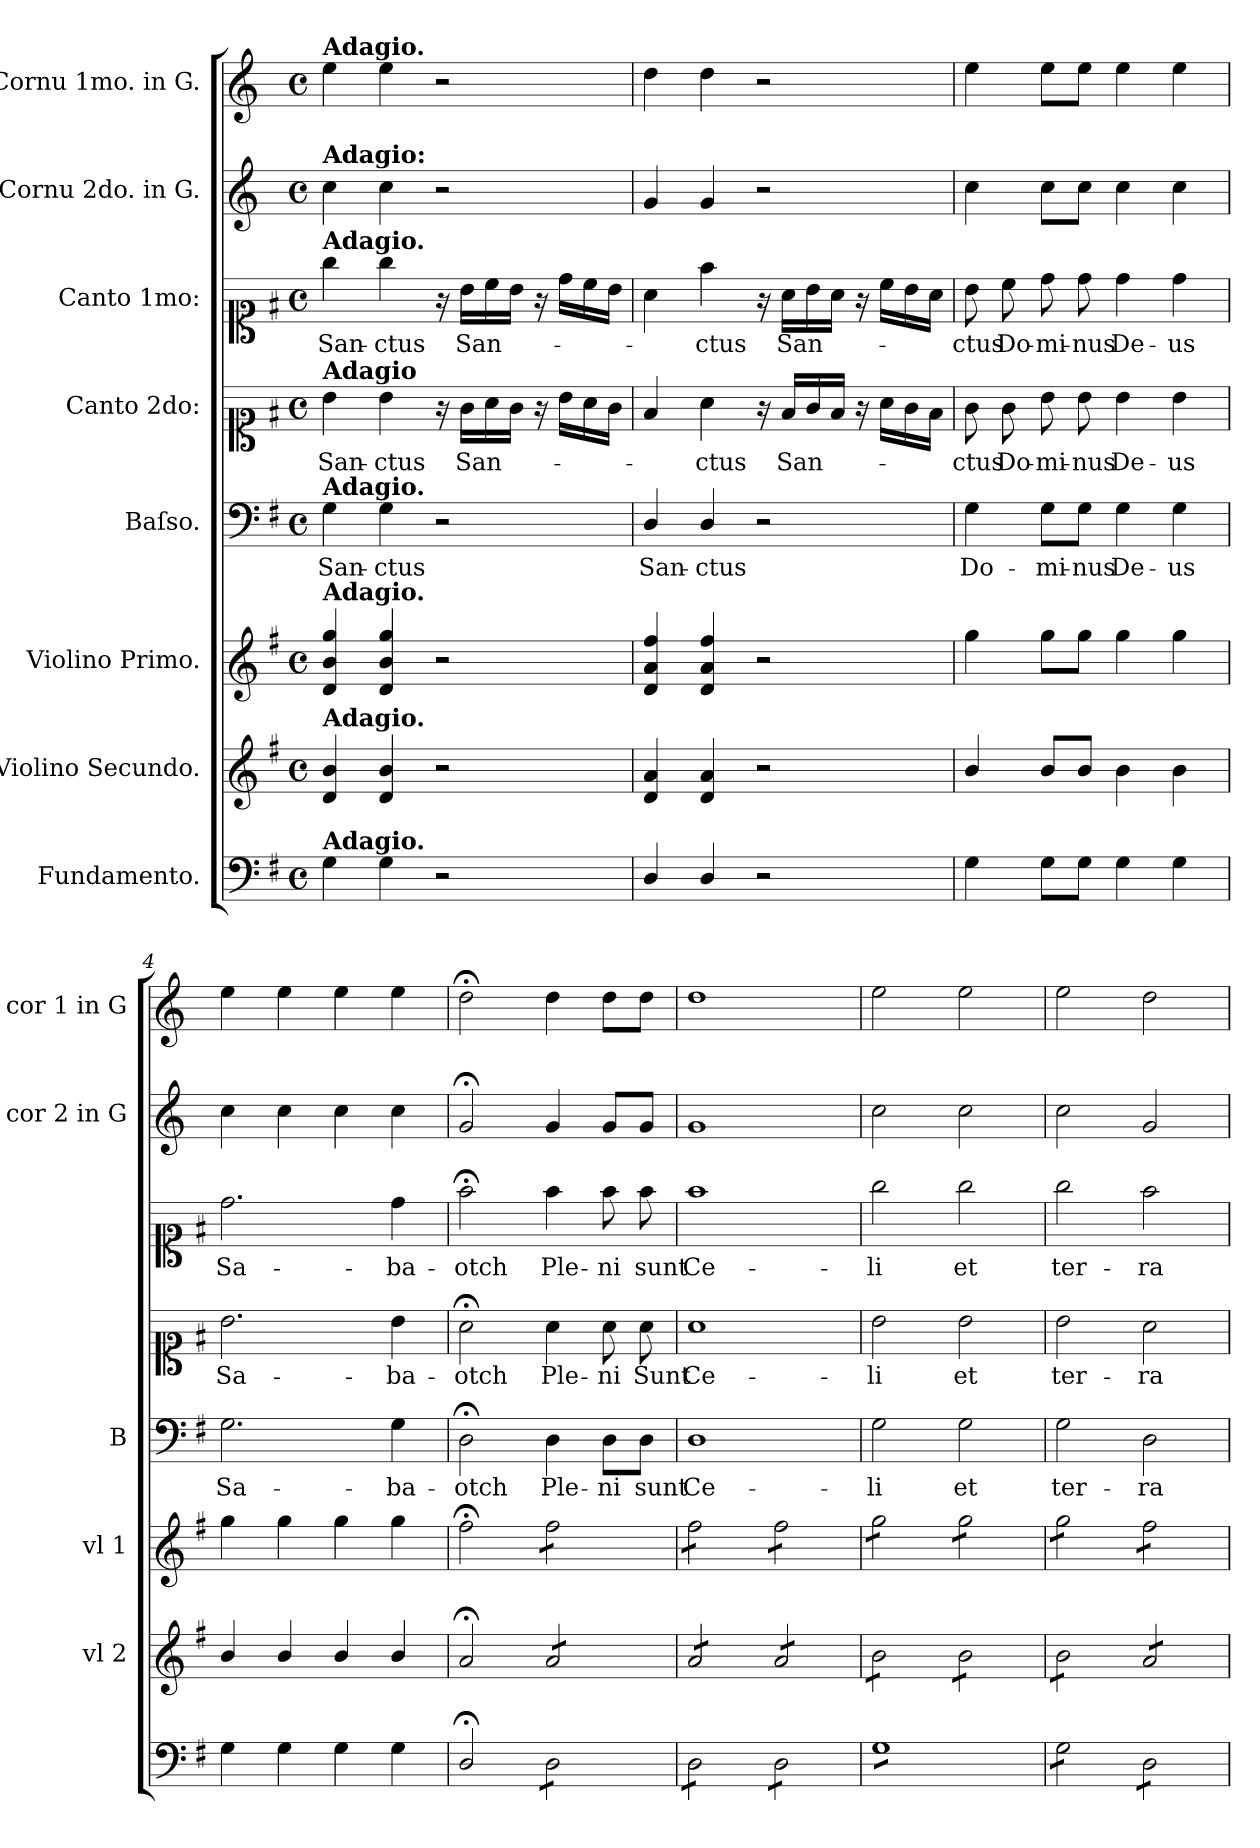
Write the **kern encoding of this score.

**kern	**kern	**kern	**kern	**text	**kern	**text	**kern	**text	**kern	**kern
*part8	*part7	*part6	*part5	*part5	*part4	*part4	*part3	*part3	*part2	*part1
*staff8	*staff7	*staff6	*staff5	*staff5	*staff4	*staff4	*staff3	*staff3	*staff2	*staff1
*I"Fundamento.	*I"Violino Secundo.	*I"Violino Primo.	*I"Baſso.	*	*I"Canto 2do:	*	*I"Canto 1mo:	*	*I"Cornu 2do. in G.	*I"Cornu 1mo. in G.
*	*I'vl 2	*I'vl 1	*I'B	*	*	*	*	*	*I'cor 2 in G	*I'cor 1 in G
*clefF4	*clefG2	*clefG2	*clefF4	*	*clefC1	*	*clefC1	*	*clefG2	*clefG2
*	*	*	*	*	*	*	*	*	*ITrd3c5	*ITrd3c5
*k[f#]	*k[f#]	*k[f#]	*k[f#]	*	*k[f#]	*	*k[f#]	*	*k[f#]	*k[f#]
*G:	*G:	*G:	*G:	*	*G:	*	*G:	*	*G:	*G:
*M4/4	*M4/4	*M4/4	*M4/4	*	*M4/4	*	*M4/4	*	*M4/4	*M4/4
*met(c)	*met(c)	*met(c)	*met(c)	*	*met(c)	*	*met(c)	*	*met(c)	*met(c)
=1	=1	=1	=1	=1	=1	=1	=1	=1	=1	=1
!	!	!	!	!	!	!	!	!	!	!LO:TX:a:B:t=Adagio.
!	!	!	!	!	!	!	!	!	!LO:TX:a:B:t=Adagio&colon;	!
!	!	!	!	!	!	!	!LO:TX:a:B:t=Adagio.	!	!	!
!	!	!	!	!	!LO:TX:a:B:t=Adagio	!	!	!	!	!
!	!	!	!LO:TX:a:B:t=Adagio.	!	!	!	!	!	!	!
!	!	!LO:TX:a:B:t=Adagio.	!	!	!	!	!	!	!	!
!	!LO:TX:a:B:t=Adagio.	!	!	!	!	!	!	!	!	!
!LO:TX:a:B:t=Adagio.	!	!	!	!	!	!	!	!	!	!
4G\	4d/ 4b/	4d/ 4b/ 4gg/	4G\	San-	4b\	San-	4gg\	San-	4g\	4b\
4G\	4d/ 4b/	4d/ 4b/ 4gg/	4G\	-ctus	4b\	-ctus	4gg\	-ctus	4g\	4b\
2r	2r	2r	2r	.	16r	.	16r	.	2r	2r
.	.	.	.	.	16g\LL	San-	16b\LL	San-	.	.
.	.	.	.	.	16a\	.	16cc\	.	.	.
.	.	.	.	.	16g\JJ	.	16b\JJ	.	.	.
.	.	.	.	.	16r	.	16r	.	.	.
.	.	.	.	.	16b\LL	.	16dd\LL	.	.	.
.	.	.	.	.	16a\	.	16cc\	.	.	.
.	.	.	.	.	16g\JJ	.	16b\JJ	.	.	.
=2	=2	=2	=2	=2	=2	=2	=2	=2	=2	=2
!	!	!	!	!LO:LY:i	!	!	!	!	!	!
4D/	4d/ 4a/	4d/ 4a/ 4ff#/	4D/	San-	4f#/	.	4a\	.	4d/	4a\
!	!	!	!	!LO:LY:i	!	!	!	!	!	!
4D/	4d/ 4a/	4d/ 4a/ 4ff#/	4D/	-ctus	4a\	-ctus	4ff#\	-ctus	4d/	4a\
2r	2r	2r	2r	.	16r	.	16r	.	2r	2r
.	.	.	.	.	16f#/LL	San-	16a\LL	San-	.	.
.	.	.	.	.	16g/	.	16b\	.	.	.
.	.	.	.	.	16f#/JJ	.	16a\JJ	.	.	.
.	.	.	.	.	16r	.	16r	.	.	.
.	.	.	.	.	16a\LL	.	16cc\LL	.	.	.
.	.	.	.	.	16g\	.	16b\	.	.	.
.	.	.	.	.	16f#\JJ	.	16a\JJ	.	.	.
=3	=3	=3	=3	=3	=3	=3	=3	=3	=3	=3
4G\	4b/	4gg\	4G\	Do-	8g\	-ctus	8b\	-ctus	4g\	4b\
.	.	.	.	.	8g\	Do-	8cc\	Do-	.	.
8G\L	8b/L	8gg\L	8G\L	-mi-	8b\	-mi-	8dd\	-mi-	8g\L	8b\L
8G\J	8b/J	8gg\J	8G\J	-nus	8b\	-nus	8dd\	-nus	8g\J	8b\J
4G\	4b\	4gg\	4G\	De-	4b\	De-	4dd\	De-	4g\	4b\
4G\	4b\	4gg\	4G\	-us	4b\	-us	4dd\	-us	4g\	4b\
=4	=4	=4	=4	=4	=4	=4	=4	=4	=4	=4
4G\	4b/	4gg\	2.G\	Sa-	2.b\	Sa-	2.dd\	Sa-	4g\	4b\
4G\	4b/	4gg\	.	.	.	.	.	.	4g\	4b\
4G\	4b/	4gg\	.	.	.	.	.	.	4g\	4b\
4G\	4b/	4gg\	4G\	-ba-	4b\	-ba-	4dd\	-ba-	4g\	4b\
=5	=5	=5	=5	=5	=5	=5	=5	=5	=5	=5
2D;</	2a;/	2ff#;<\	2D;<\	-otch	2a;<\	-otch	2ff#;<\	-otch	2d;</	2a;<\
*tremolo	*	*	*	*	*	*	*	*	*	*
*	*tremolo	*	*	*	*	*	*	*	*	*
*	*	*tremolo	*	*	*	*	*	*	*	*
8D\L	8a/L	8ff#\L	4D\	Ple-	4a\	Ple-	4ff#\	Ple-	4d/	4a\
8D\	8a/	8ff#\	.	.	.	.	.	.	.	.
8D\	8a/	8ff#\	8D\L	-ni	8a\	-ni	8ff#\	-ni	8d/L	8a\L
8D\J	8a/J	8ff#\J	8D\J	sunt	8a\	Sunt	8ff#\	sunt	8d/J	8a\J
=6	=6	=6	=6	=6	=6	=6	=6	=6	=6	=6
8D\L	8a/L	8ff#\L	1D	Ce-	1a	Ce-	1ff#	Ce-	1d	1a
8D\	8a/	8ff#\	.	.	.	.	.	.	.	.
8D\	8a/	8ff#\	.	.	.	.	.	.	.	.
8D\J	8a/J	8ff#\J	.	.	.	.	.	.	.	.
8D\L	8a/L	8ff#\L	.	.	.	.	.	.	.	.
8D\	8a/	8ff#\	.	.	.	.	.	.	.	.
8D\	8a/	8ff#\	.	.	.	.	.	.	.	.
8D\J	8a/J	8ff#\J	.	.	.	.	.	.	.	.
=7	=7	=7	=7	=7	=7	=7	=7	=7	=7	=7
8GL	8b\L	8gg\L	2G\	-li	2b\	-li	2gg\	-li	2g\	2b\
8G	8b\	8gg\	.	.	.	.	.	.	.	.
8G	8b\	8gg\	.	.	.	.	.	.	.	.
8G	8b\J	8gg\J	.	.	.	.	.	.	.	.
8G	8b\L	8gg\L	2G\	et	2b\	et	2gg\	et	2g\	2b\
8G	8b\	8gg\	.	.	.	.	.	.	.	.
8G	8b\	8gg\	.	.	.	.	.	.	.	.
8GJ	8b\J	8gg\J	.	.	.	.	.	.	.	.
=8	=8	=8	=8	=8	=8	=8	=8	=8	=8	=8
8G\L	8b\L	8gg\L	2G\	ter-	2b\	ter-	2gg\	ter-	2g\	2b\
8G\	8b\	8gg\	.	.	.	.	.	.	.	.
8G\	8b\	8gg\	.	.	.	.	.	.	.	.
8G\J	8b\J	8gg\J	.	.	.	.	.	.	.	.
8D\L	8a/L	8ff#\L	2D\	-ra	2a\	-ra	2ff#\	-ra	2d/	2a\
8D\	8a/	8ff#\	.	.	.	.	.	.	.	.
8D\	8a/	8ff#\	.	.	.	.	.	.	.	.
8D\J	8a/J	8ff#\J	.	.	.	.	.	.	.	.
*	*	*Xtremolo	*	*	*	*	*	*	*	*
*	*Xtremolo	*	*	*	*	*	*	*	*	*
*Xtremolo	*	*	*	*	*	*	*	*	*	*
=	=	=	=	=	=	=	=	=	=	=
*-	*-	*-	*-	*-	*-	*-	*-	*-	*-	*-
